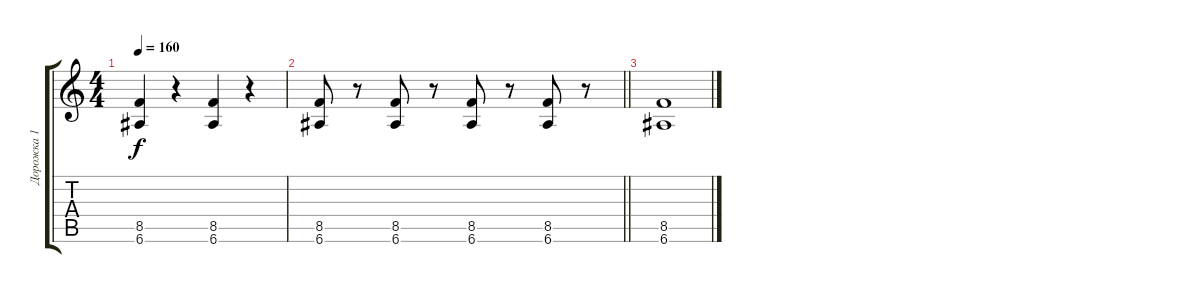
\track ("Дорожка 1" "Дорожка 1") {instrument overdrivenguitar}
\staff {score tabs}
\tuning (E4 B3 G3 D3 A2 E2) {hide}
\ts (4 4)
\tempo 160
\clef g2
\ks c
(8.5 6.6).4{dy f} r.4 (8.5 6.6).4 r.4 |
\barLineRight lightlight
(8.5 6.6).8 r.8 (8.5 6.6).8 r.8 (8.5 6.6).8 r.8 (8.5 6.6).8 r.8 |
(8.5 6.6).1
